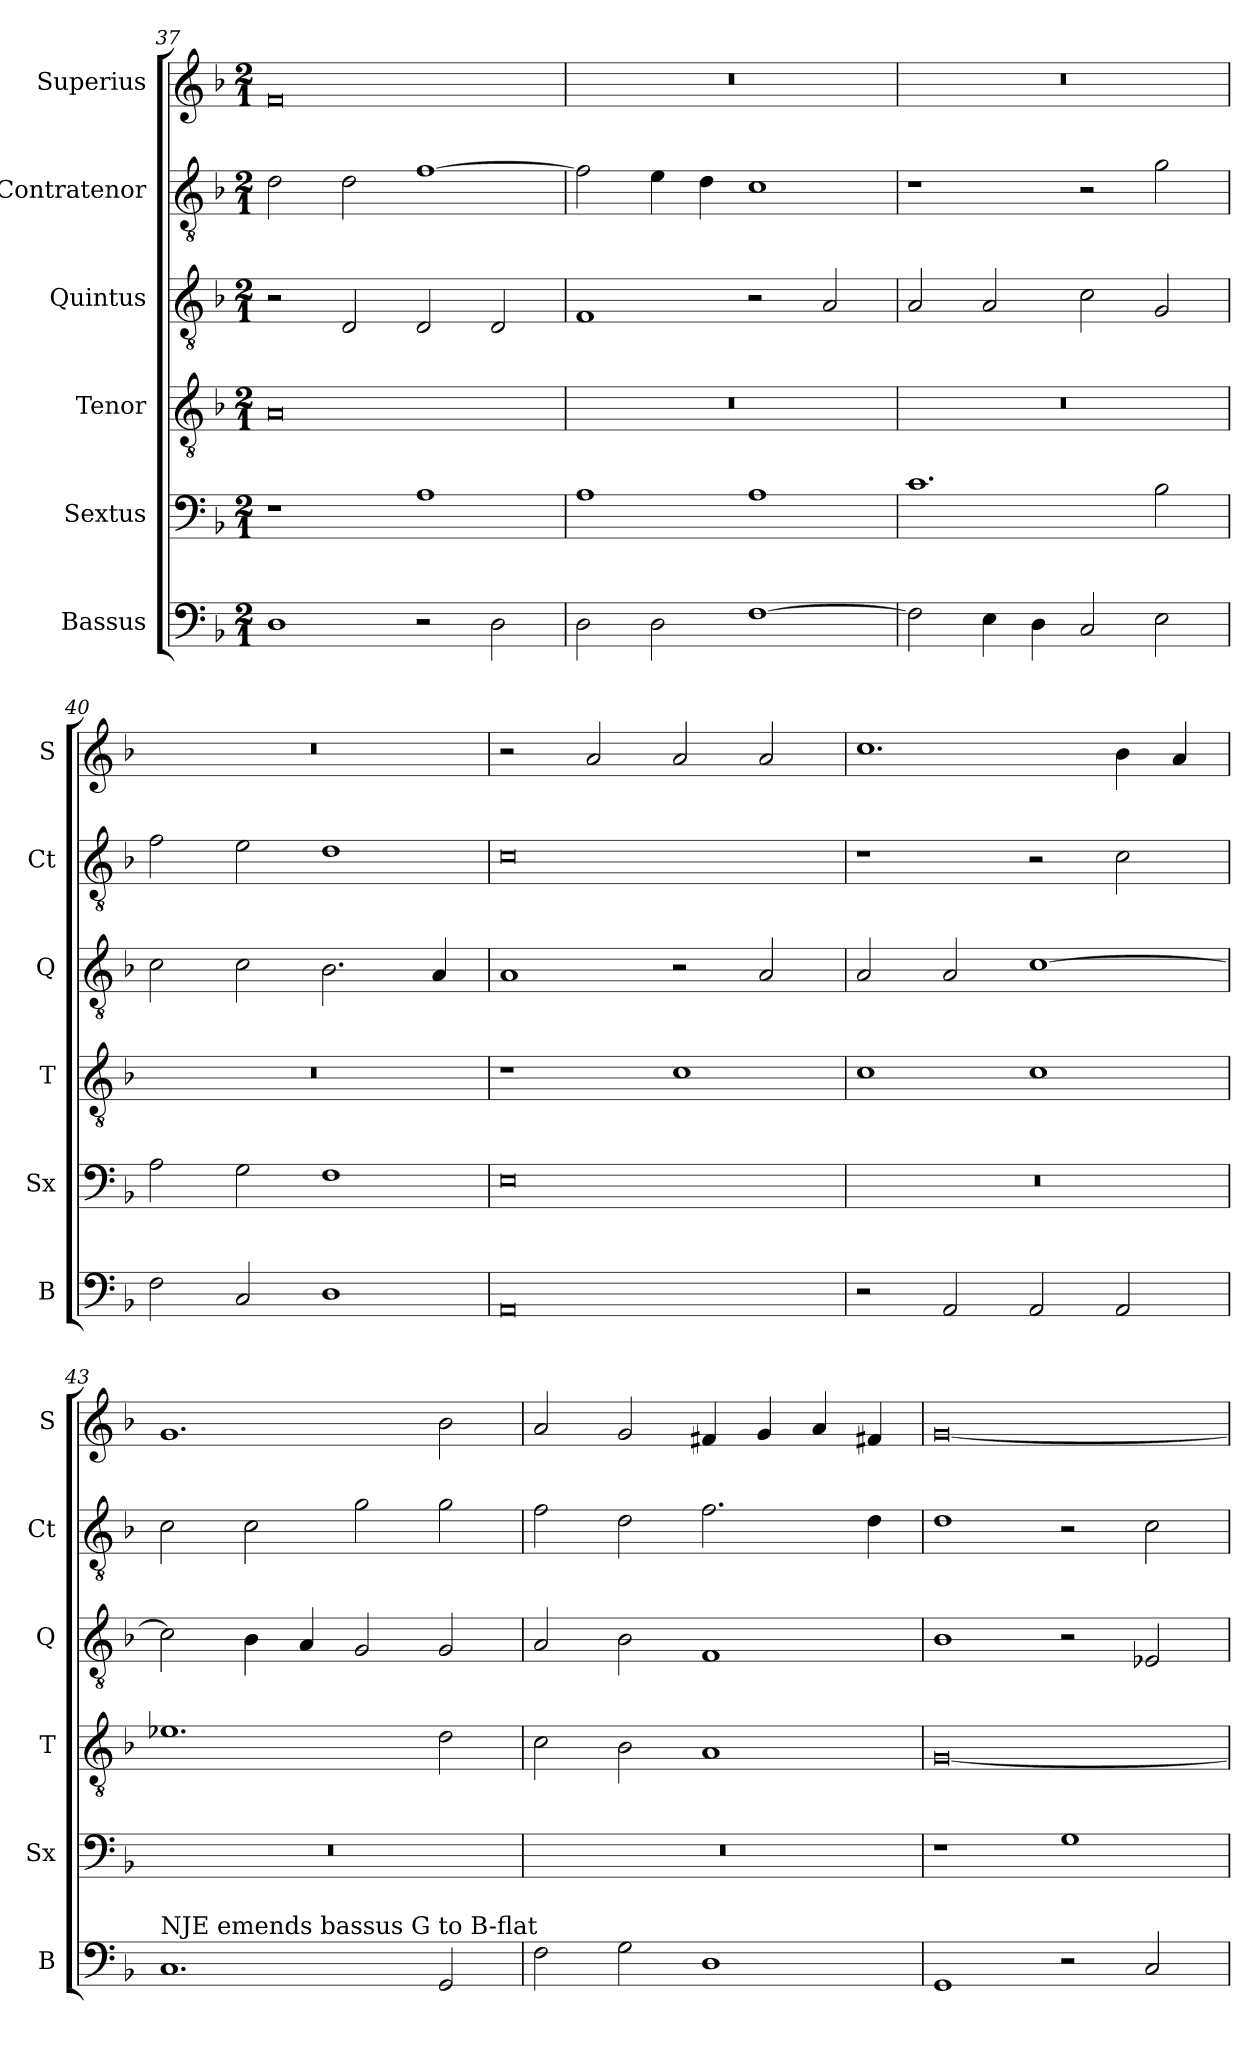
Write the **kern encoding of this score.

**kern	**kern	**kern	**kern	**kern	**kern
*part6	*part5	*part4	*part3	*part2	*part1
*staff6	*staff5	*staff4	*staff3	*staff2	*staff1
*I"Bassus	*I"Sextus	*I"Tenor	*I"Quintus	*I"Contratenor	*I"Superius
*I'B	*I'Sx	*I'T	*I'Q	*I'Ct	*I'S
*clefF4	*clefF4	*clefGv2	*clefGv2	*clefGv2	*clefG2
*k[b-]	*k[b-]	*k[b-]	*k[b-]	*k[b-]	*k[b-]
*M2/1	*M2/1	*M2/1	*M2/1	*M2/1	*M2/1
=37	=37	=37	=37	=37	=37
1D	1r	0A	2r	2d\	0f
.	.	.	2D/	2d\	.
2r	1A	.	2D/	[1f	.
2D\	.	.	2D/	.	.
=38	=38	=38	=38	=38	=38
2D\	1A	0r	1F	2f\]	0r
2D\	.	.	.	4e\	.
.	.	.	.	4d\	.
[1F	1A	.	2r	1c	.
.	.	.	2A/	.	.
=39	=39	=39	=39	=39	=39
2F\]	1.c	0r	2A/	1r	0r
4E\	.	.	2A/	.	.
4D\	.	.	.	.	.
2C/	.	.	2c\	2r	.
2E\	2B-\	.	2G/	2g\	.
=40	=40	=40	=40	=40	=40
2F\	2A\	0r	2c\	2f\	0r
2C/	2G\	.	2c\	2e\	.
1D	1F	.	2.B-\	1d	.
.	.	.	4A/	.	.
=41	=41	=41	=41	=41	=41
0AA	0E	1r	1A	0c	2r
.	.	.	.	.	2a/
.	.	1c	2r	.	2a/
.	.	.	2A/	.	2a/
=42	=42	=42	=42	=42	=42
2r	0r	1c	2A/	1r	1.cc
2AA/	.	.	2A/	.	.
2AA/	.	1c	[1c	2r	.
2AA/	.	.	.	2c\	4b-\
.	.	.	.	.	4a/
=43	=43	=43	=43	=43	=43
!LO:TX:a:t=NJE emends bassus G to B-flat	!	!	!	!	!
1.C	0r	1.e-X	2c\]	2c\	1.g
.	.	.	4B-\	2c\	.
.	.	.	4A/	.	.
.	.	.	2G/	2g\	.
2GG/	.	2d\	2G/	2g\	2b-\
=44	=44	=44	=44	=44	=44
2F\	0r	2c\	2A/	2f\	2a/
2G\	.	2B-\	2B-\	2d\	2g/
1D	.	1A	1F	2.f\	4f#X/
.	.	.	.	.	4g/
.	.	.	.	.	4a/
.	.	.	.	4d\	4f#X/
=45	=45	=45	=45	=45	=45
1GG	1r	[0G	1B-	1d	[0g
2r	1G	.	2r	2r	.
2C/	.	.	2E-X/	2c\	.
=	=	=	=	=	=
*-	*-	*-	*-	*-	*-
